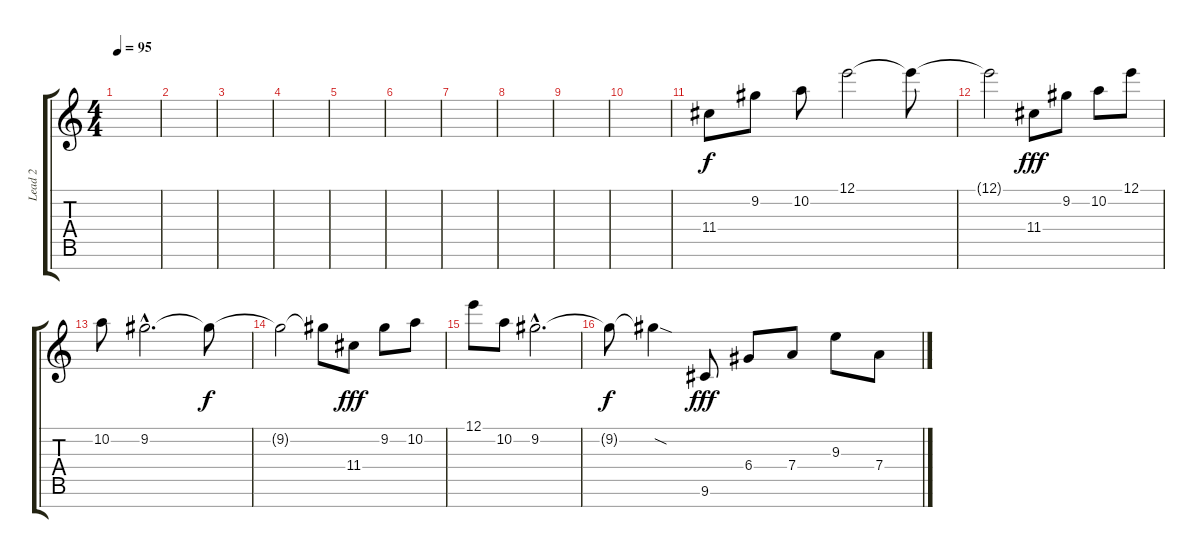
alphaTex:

\track ("Lead 2" "Lead 2") {instrument distortionguitar}
\staff {score tabs}
\tuning (E4 B3 G3 D3 A2 E2 B1) {hide}
\ts (4 4)
\tempo 95
\clef g2
\ks c
|
|
|
|
|
|
|
|
|
|
11.4.8 9.2.8 10.2.8 12.1.2 12.1{t}.8{dy f} |
12.1{t}.2 11.4.8{dy fff} 9.2.8 10.2.8 12.1.8 |
10.2.8 9.2{hac}.2{d} 9.2{t}.8{dy f} |
9.2{t}.2 9.2{t}.8 11.4.8{dy fff} 9.2.8 10.2.8 |
12.1.8 10.2.8 9.2{hac}.2{d} |
9.2{t}.8{dy f} 9.2{sod t}.4 9.6.8{dy fff} 6.4.8 7.4.8 9.3.8 7.4.8
